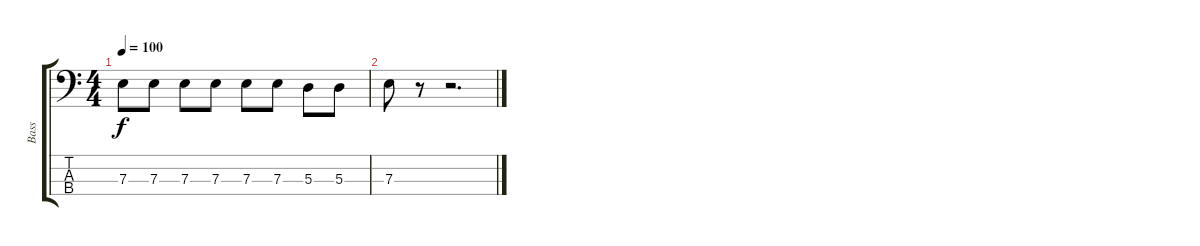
\track ("Bass" "Bass") {instrument electricbassfinger}
\staff {score tabs}
\tuning (G2 D2 A1 E1) {hide}
\ts (4 4)
\tempo 100
\clef f4
\ks c
7.3.8{dy f} 7.3.8 7.3.8 7.3.8 7.3.8 7.3.8 5.3.8 5.3.8 |
7.3.8 r.8 r.2{d}
